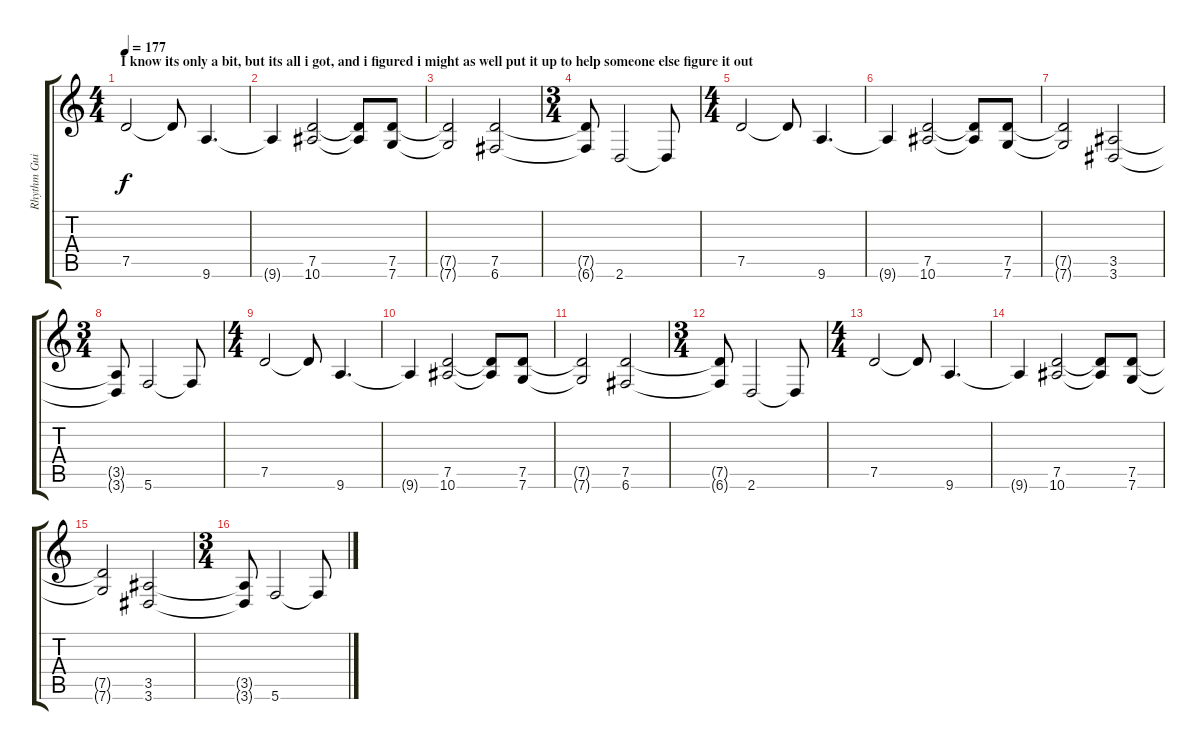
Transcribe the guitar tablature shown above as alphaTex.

\track ("Rhythm Guitar 2" "Rhythm Gui") {instrument distortionguitar}
\staff {score tabs}
\tuning (D4 A3 F3 C3 G2 C2) {hide}
\ts (4 4)
\section ("" "I know its only a bit, but its all i got, and i figured i might as well put it up to help someone else figure it out")
\tempo 177
\clef g2
\ks c
7.5.2{dy f instrument distortionguitar} 7.5{t}.8 9.6.4{d} |
9.6{t}.4 (7.5 10.6).2 (7.5{t} 10.6{t}).8 (7.5 7.6).8 |
(7.5{t} 7.6{t}).2 (7.5 6.6).2 |
\ts (3 4)
(7.5{t} 6.6{t}).8 2.6.2 2.6{t}.8 |
\ts (4 4)
7.5.2 7.5{t}.8 9.6.4{d} |
9.6{t}.4 (7.5 10.6).2 (7.5{t} 10.6{t}).8 (7.5 7.6).8 |
(7.5{t} 7.6{t}).2 (3.5 3.6).2 |
\ts (3 4)
(3.5{t} 3.6{t}).8 5.6.2 5.6{t}.8 |
\ts (4 4)
7.5.2 7.5{t}.8 9.6.4{d} |
9.6{t}.4 (7.5 10.6).2 (7.5{t} 10.6{t}).8 (7.5 7.6).8 |
(7.5{t} 7.6{t}).2 (7.5 6.6).2 |
\ts (3 4)
(7.5{t} 6.6{t}).8 2.6.2 2.6{t}.8 |
\ts (4 4)
7.5.2 7.5{t}.8 9.6.4{d} |
9.6{t}.4 (7.5 10.6).2 (7.5{t} 10.6{t}).8 (7.5 7.6).8 |
(7.5{t} 7.6{t}).2 (3.5 3.6).2 |
\ts (3 4)
(3.5{t} 3.6{t}).8 5.6.2 5.6{t}.8
